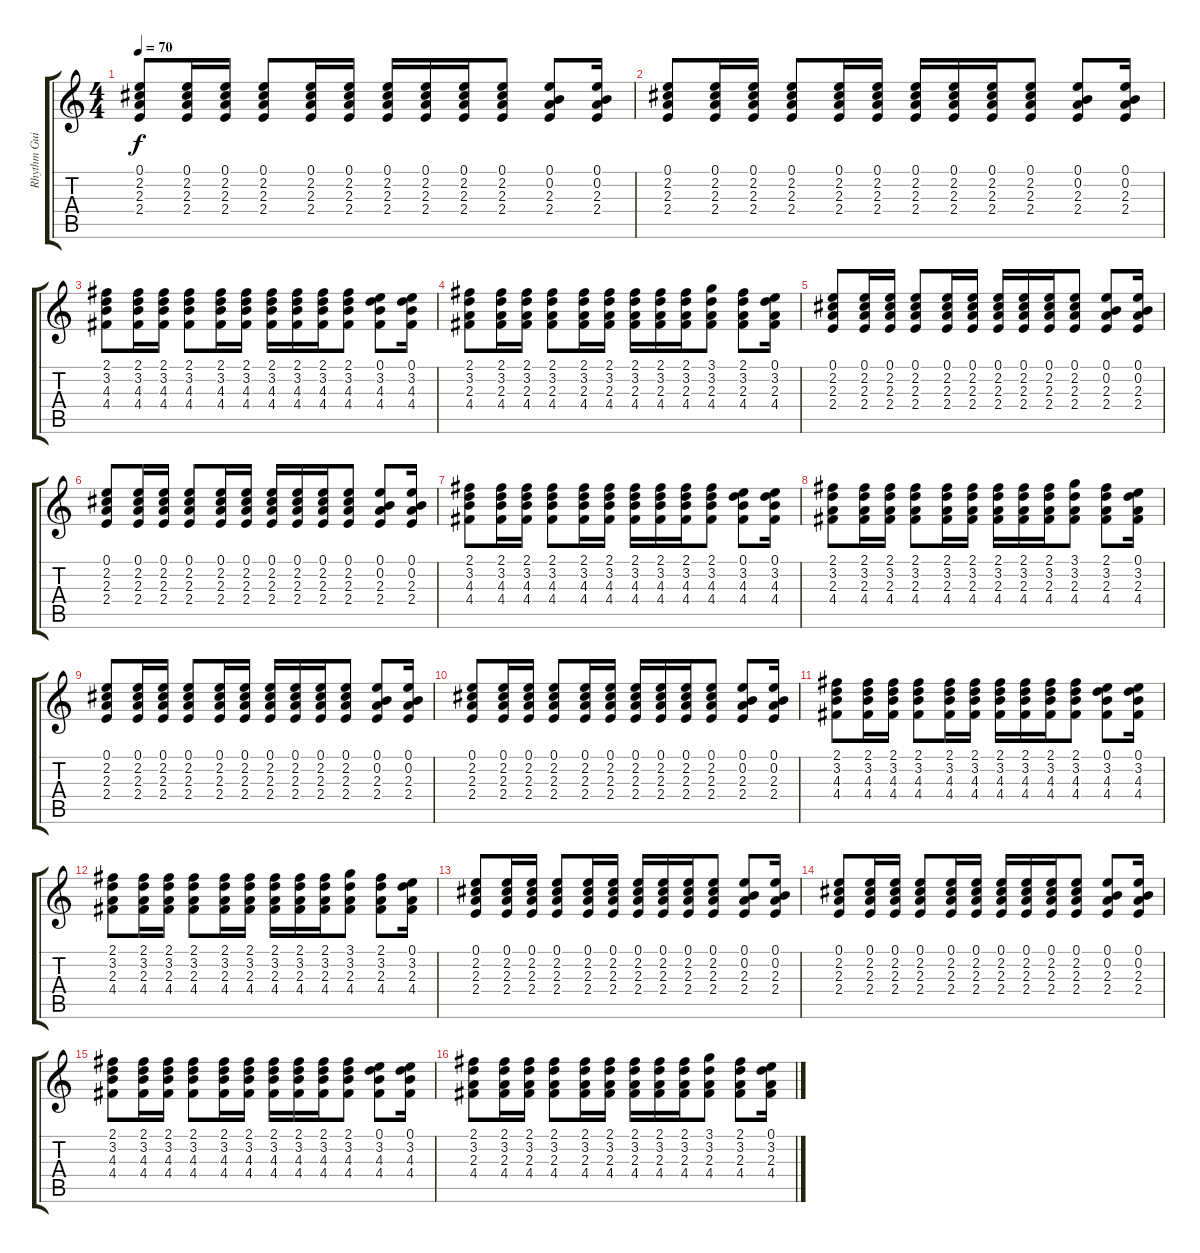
\track ("Rhythm Guitar" "Rhythm Gui") {instrument acousticguitarnylon}
\staff {score tabs}
\tuning (E4 B3 G3 D3 A2 E2) {hide}
\ts (4 4)
\tempo 70
\clef g2
\ks c
(0.1 2.2 2.3 2.4).8{dy f} (0.1 2.2 2.3 2.4).16 (0.1 2.2 2.3 2.4).16 (0.1 2.2 2.3 2.4).8 (0.1 2.2 2.3 2.4).16 (0.1 2.2 2.3 2.4).16 (0.1 2.2 2.3 2.4).16 (0.1 2.2 2.3 2.4).16 (0.1 2.2 2.3 2.4).16 (0.1 2.2 2.3 2.4).8 (0.1 0.2 2.3 2.4).8 (0.1 0.2 2.3 2.4).16 |
(0.1 2.2 2.3 2.4).8 (0.1 2.2 2.3 2.4).16 (0.1 2.2 2.3 2.4).16 (0.1 2.2 2.3 2.4).8 (0.1 2.2 2.3 2.4).16 (0.1 2.2 2.3 2.4).16 (0.1 2.2 2.3 2.4).16 (0.1 2.2 2.3 2.4).16 (0.1 2.2 2.3 2.4).16 (0.1 2.2 2.3 2.4).8 (0.1 0.2 2.3 2.4).8 (0.1 0.2 2.3 2.4).16 |
(2.1 3.2 4.3 4.4).8 (2.1 3.2 4.3 4.4).16 (2.1 3.2 4.3 4.4).16 (2.1 3.2 4.3 4.4).8 (2.1 3.2 4.3 4.4).16 (2.1 3.2 4.3 4.4).16 (2.1 3.2 4.3 4.4).16 (2.1 3.2 4.3 4.4).16 (2.1 3.2 4.3 4.4).16 (2.1 3.2 4.3 4.4).8 (0.1 3.2 4.3 4.4).8 (0.1 3.2 4.3 4.4).16 |
(2.1 3.2 2.3 4.4).8 (2.1 3.2 2.3 4.4).16 (2.1 3.2 2.3 4.4).16 (2.1 3.2 2.3 4.4).8 (2.1 3.2 2.3 4.4).16 (2.1 3.2 2.3 4.4).16 (2.1 3.2 2.3 4.4).16 (2.1 3.2 2.3 4.4).16 (2.1 3.2 2.3 4.4).16 (3.1 3.2 2.3 4.4).8 (2.1 3.2 2.3 4.4).8 (0.1 3.2 2.3 4.4).16 |
(0.1 2.2 2.3 2.4).8 (0.1 2.2 2.3 2.4).16 (0.1 2.2 2.3 2.4).16 (0.1 2.2 2.3 2.4).8 (0.1 2.2 2.3 2.4).16 (0.1 2.2 2.3 2.4).16 (0.1 2.2 2.3 2.4).16 (0.1 2.2 2.3 2.4).16 (0.1 2.2 2.3 2.4).16 (0.1 2.2 2.3 2.4).8 (0.1 0.2 2.3 2.4).8 (0.1 0.2 2.3 2.4).16 |
(0.1 2.2 2.3 2.4).8 (0.1 2.2 2.3 2.4).16 (0.1 2.2 2.3 2.4).16 (0.1 2.2 2.3 2.4).8 (0.1 2.2 2.3 2.4).16 (0.1 2.2 2.3 2.4).16 (0.1 2.2 2.3 2.4).16 (0.1 2.2 2.3 2.4).16 (0.1 2.2 2.3 2.4).16 (0.1 2.2 2.3 2.4).8 (0.1 0.2 2.3 2.4).8 (0.1 0.2 2.3 2.4).16 |
(2.1 3.2 4.3 4.4).8 (2.1 3.2 4.3 4.4).16 (2.1 3.2 4.3 4.4).16 (2.1 3.2 4.3 4.4).8 (2.1 3.2 4.3 4.4).16 (2.1 3.2 4.3 4.4).16 (2.1 3.2 4.3 4.4).16 (2.1 3.2 4.3 4.4).16 (2.1 3.2 4.3 4.4).16 (2.1 3.2 4.3 4.4).8 (0.1 3.2 4.3 4.4).8 (0.1 3.2 4.3 4.4).16 |
(2.1 3.2 2.3 4.4).8 (2.1 3.2 2.3 4.4).16 (2.1 3.2 2.3 4.4).16 (2.1 3.2 2.3 4.4).8 (2.1 3.2 2.3 4.4).16 (2.1 3.2 2.3 4.4).16 (2.1 3.2 2.3 4.4).16 (2.1 3.2 2.3 4.4).16 (2.1 3.2 2.3 4.4).16 (3.1 3.2 2.3 4.4).8 (2.1 3.2 2.3 4.4).8 (0.1 3.2 2.3 4.4).16 |
(0.1 2.2 2.3 2.4).8 (0.1 2.2 2.3 2.4).16 (0.1 2.2 2.3 2.4).16 (0.1 2.2 2.3 2.4).8 (0.1 2.2 2.3 2.4).16 (0.1 2.2 2.3 2.4).16 (0.1 2.2 2.3 2.4).16 (0.1 2.2 2.3 2.4).16 (0.1 2.2 2.3 2.4).16 (0.1 2.2 2.3 2.4).8 (0.1 0.2 2.3 2.4).8 (0.1 0.2 2.3 2.4).16 |
(0.1 2.2 2.3 2.4).8 (0.1 2.2 2.3 2.4).16 (0.1 2.2 2.3 2.4).16 (0.1 2.2 2.3 2.4).8 (0.1 2.2 2.3 2.4).16 (0.1 2.2 2.3 2.4).16 (0.1 2.2 2.3 2.4).16 (0.1 2.2 2.3 2.4).16 (0.1 2.2 2.3 2.4).16 (0.1 2.2 2.3 2.4).8 (0.1 0.2 2.3 2.4).8 (0.1 0.2 2.3 2.4).16 |
(2.1 3.2 4.3 4.4).8 (2.1 3.2 4.3 4.4).16 (2.1 3.2 4.3 4.4).16 (2.1 3.2 4.3 4.4).8 (2.1 3.2 4.3 4.4).16 (2.1 3.2 4.3 4.4).16 (2.1 3.2 4.3 4.4).16 (2.1 3.2 4.3 4.4).16 (2.1 3.2 4.3 4.4).16 (2.1 3.2 4.3 4.4).8 (0.1 3.2 4.3 4.4).8 (0.1 3.2 4.3 4.4).16 |
(2.1 3.2 2.3 4.4).8 (2.1 3.2 2.3 4.4).16 (2.1 3.2 2.3 4.4).16 (2.1 3.2 2.3 4.4).8 (2.1 3.2 2.3 4.4).16 (2.1 3.2 2.3 4.4).16 (2.1 3.2 2.3 4.4).16 (2.1 3.2 2.3 4.4).16 (2.1 3.2 2.3 4.4).16 (3.1 3.2 2.3 4.4).8 (2.1 3.2 2.3 4.4).8 (0.1 3.2 2.3 4.4).16 |
(0.1 2.2 2.3 2.4).8 (0.1 2.2 2.3 2.4).16 (0.1 2.2 2.3 2.4).16 (0.1 2.2 2.3 2.4).8 (0.1 2.2 2.3 2.4).16 (0.1 2.2 2.3 2.4).16 (0.1 2.2 2.3 2.4).16 (0.1 2.2 2.3 2.4).16 (0.1 2.2 2.3 2.4).16 (0.1 2.2 2.3 2.4).8 (0.1 0.2 2.3 2.4).8 (0.1 0.2 2.3 2.4).16 |
(0.1 2.2 2.3 2.4).8 (0.1 2.2 2.3 2.4).16 (0.1 2.2 2.3 2.4).16 (0.1 2.2 2.3 2.4).8 (0.1 2.2 2.3 2.4).16 (0.1 2.2 2.3 2.4).16 (0.1 2.2 2.3 2.4).16 (0.1 2.2 2.3 2.4).16 (0.1 2.2 2.3 2.4).16 (0.1 2.2 2.3 2.4).8 (0.1 0.2 2.3 2.4).8 (0.1 0.2 2.3 2.4).16 |
(2.1 3.2 4.3 4.4).8 (2.1 3.2 4.3 4.4).16 (2.1 3.2 4.3 4.4).16 (2.1 3.2 4.3 4.4).8 (2.1 3.2 4.3 4.4).16 (2.1 3.2 4.3 4.4).16 (2.1 3.2 4.3 4.4).16 (2.1 3.2 4.3 4.4).16 (2.1 3.2 4.3 4.4).16 (2.1 3.2 4.3 4.4).8 (0.1 3.2 4.3 4.4).8 (0.1 3.2 4.3 4.4).16 |
(2.1 3.2 2.3 4.4).8 (2.1 3.2 2.3 4.4).16 (2.1 3.2 2.3 4.4).16 (2.1 3.2 2.3 4.4).8 (2.1 3.2 2.3 4.4).16 (2.1 3.2 2.3 4.4).16 (2.1 3.2 2.3 4.4).16 (2.1 3.2 2.3 4.4).16 (2.1 3.2 2.3 4.4).16 (3.1 3.2 2.3 4.4).8 (2.1 3.2 2.3 4.4).8 (0.1 3.2 2.3 4.4).16
